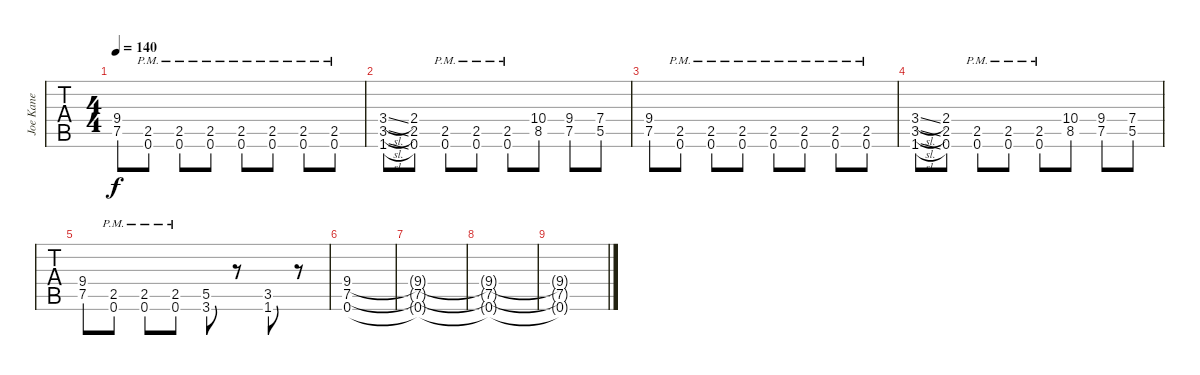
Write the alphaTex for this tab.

\track ("Joe Kane" "Joe Kane") {instrument overdrivenguitar}
\staff {tabs}
\tuning (E4 B3 G3 D3 A2 E2) {hide}
\ts (4 4)
\tempo 140
\clef g2
\ks c
(9.4 7.5).8{dy f} (2.5{pm} 0.6{pm}).8 (2.5{pm} 0.6{pm}).8 (2.5{pm} 0.6{pm}).8 (2.5{pm} 0.6{pm}).8 (2.5{pm} 0.6{pm}).8 (2.5{pm} 0.6{pm}).8 (2.5{pm} 0.6{pm}).8 |
(3.4{sl} 3.5{sl} 1.6{sl}).8 (2.4 2.5 0.6).8 (2.5{pm} 0.6{pm}).8 (2.5{pm} 0.6{pm}).8 (2.5{pm} 0.6{pm}).8 (10.4 8.5).8 (9.4 7.5).8 (7.4 5.5).8 |
(9.4 7.5).8 (2.5{pm} 0.6{pm}).8 (2.5{pm} 0.6{pm}).8 (2.5{pm} 0.6{pm}).8 (2.5{pm} 0.6{pm}).8 (2.5{pm} 0.6{pm}).8 (2.5{pm} 0.6{pm}).8 (2.5{pm} 0.6{pm}).8 |
(3.4{sl} 3.5{sl} 1.6{sl}).8 (2.4 2.5 0.6).8 (2.5{pm} 0.6{pm}).8 (2.5{pm} 0.6{pm}).8 (2.5{pm} 0.6{pm}).8 (10.4 8.5).8 (9.4 7.5).8 (7.4 5.5).8 |
(9.4 7.5).8 (2.5{pm} 0.6{pm}).8 (2.5{pm} 0.6{pm}).8 (2.5{pm} 0.6{pm}).8 (5.5 3.6).8 r.8 (3.5 1.6).8 r.8 |
(9.4 7.5 0.6).1 |
(9.4{t} 7.5{t} 0.6{t}).1 |
(9.4{t} 7.5{t} 0.6{t}).1 |
(9.4{t} 7.5{t} 0.6{t}).1
